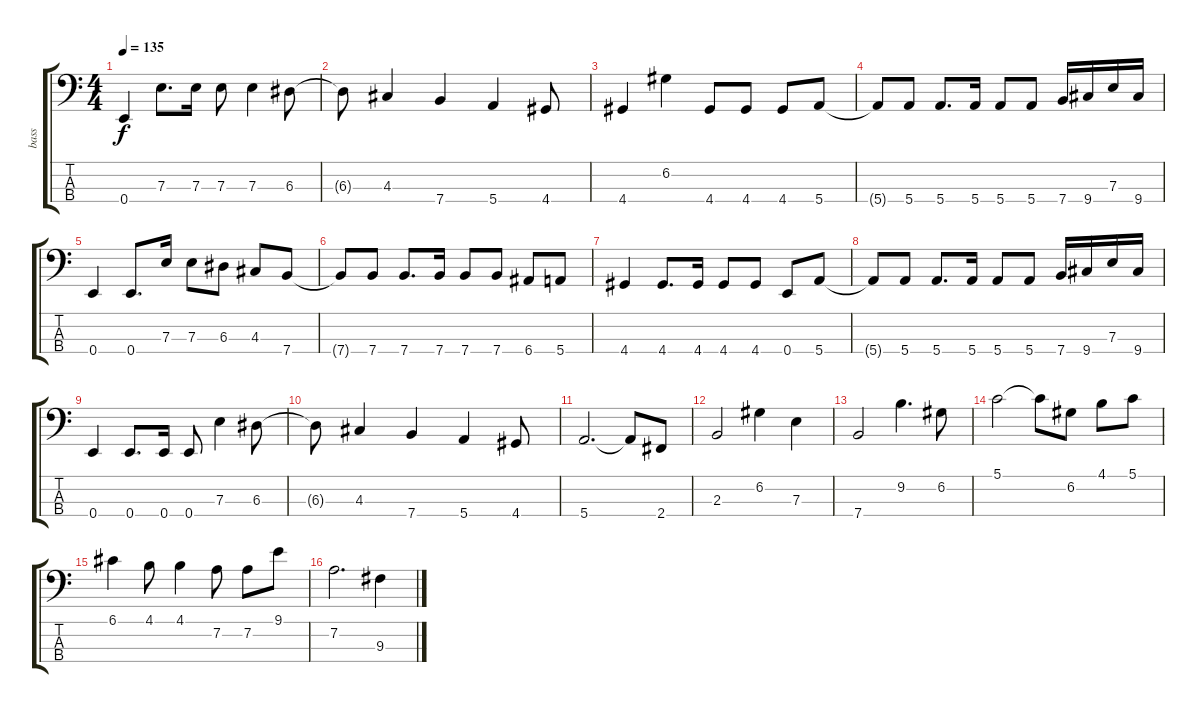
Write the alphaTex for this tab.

\track ("bass" "bass") {instrument electricbassfinger}
\staff {score tabs}
\tuning (G2 D2 A1 E1) {hide}
\ts (4 4)
\tempo 135
\clef f4
\ks c
0.4.4{dy f} 7.3.8{d} 7.3.16 7.3.8 7.3.4 6.3.8 |
6.3{t}.8 4.3.4 7.4.4 5.4.4 4.4.8 |
4.4.4 6.2.4 4.4.8 4.4.8 4.4.8 5.4.8 |
5.4{t}.8 5.4.8 5.4.8{d} 5.4.16 5.4.8 5.4.8 7.4.16 9.4.16 7.3.16 9.4.16 |
0.4.4 0.4.8{d} 7.3.16 7.3.8 6.3.8 4.3.8 7.4.8 |
7.4{t}.8 7.4.8 7.4.8{d} 7.4.16 7.4.8 7.4.8 6.4.8 5.4.8 |
4.4.4 4.4.8{d} 4.4.16 4.4.8 4.4.8 0.4.8 5.4.8 |
5.4{t}.8 5.4.8 5.4.8{d} 5.4.16 5.4.8 5.4.8 7.4.16 9.4.16 7.3.16 9.4.16 |
0.4.4 0.4.8{d} 0.4.16 0.4.8 7.3.4 6.3.8 |
6.3{t}.8 4.3.4 7.4.4 5.4.4 4.4.8 |
5.4.2{d} 5.4{t}.8 2.4.8 |
2.3.2 6.2.4 7.3.4 |
7.4.2 9.2.4{d} 6.2.8 |
5.1.2 5.1{t}.8 6.2.8 4.1.8 5.1.8 |
6.1.4 4.1.8 4.1.4 7.2.8 7.2.8 9.1.8 |
7.2.2{d} 9.3.4
